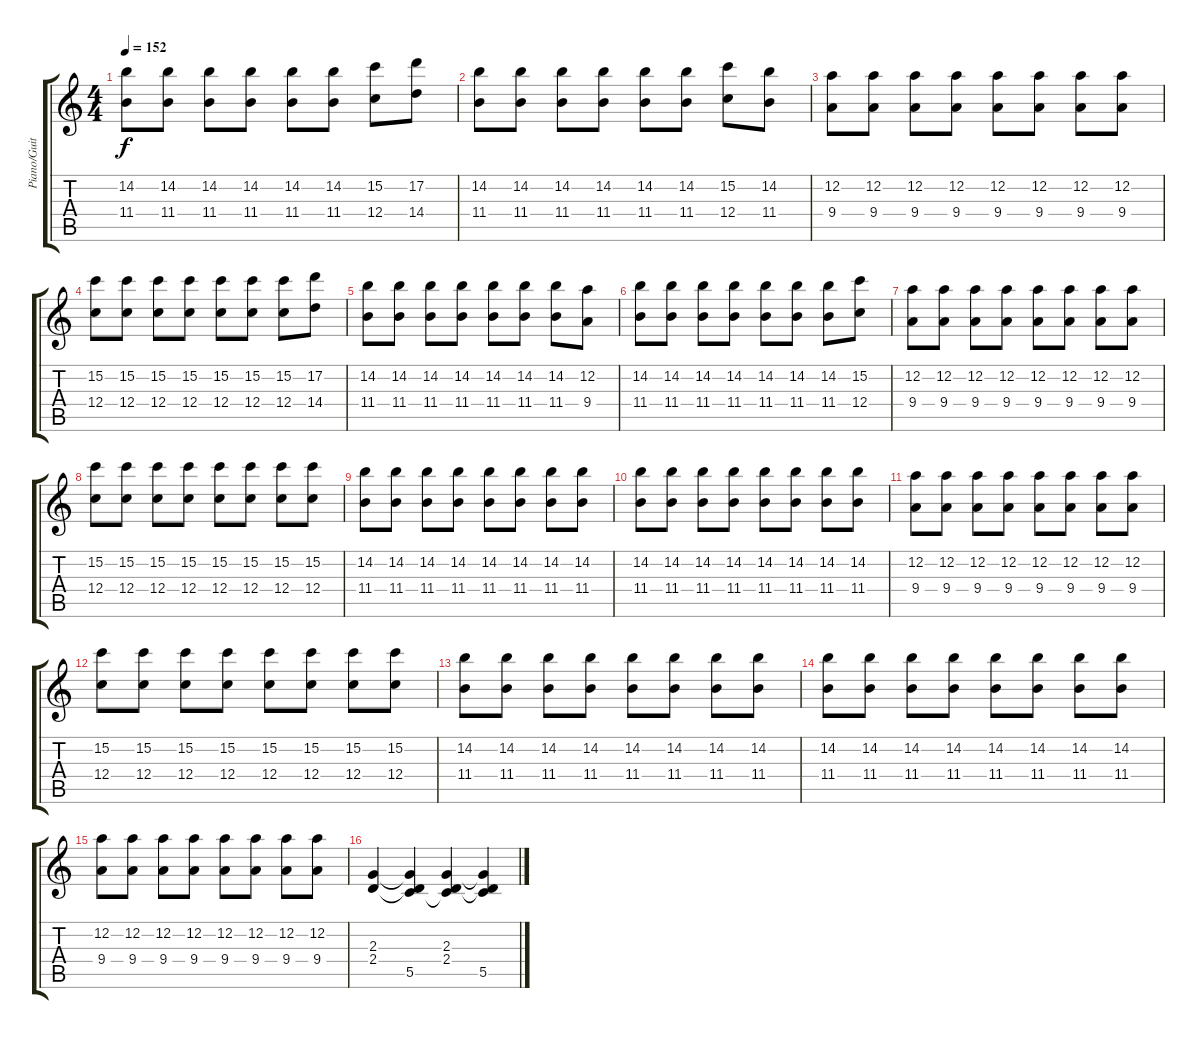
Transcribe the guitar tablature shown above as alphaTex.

\track ("Piano/Guitar 2" "Piano/Guit") {instrument distortionguitar}
\staff {score tabs}
\tuning (D4 A3 F3 C3 G2 C2) {hide}
\ts (4 4)
\tempo 152
\clef g2
\ks c
(14.2 11.4).8{dy f} (14.2 11.4).8 (14.2 11.4).8 (14.2 11.4).8 (14.2 11.4).8 (14.2 11.4).8 (15.2 12.4).8 (17.2 14.4).8 |
(14.2 11.4).8 (14.2 11.4).8 (14.2 11.4).8 (14.2 11.4).8 (14.2 11.4).8 (14.2 11.4).8 (15.2 12.4).8 (14.2 11.4).8 |
(12.2 9.4).8 (12.2 9.4).8 (12.2 9.4).8 (12.2 9.4).8 (12.2 9.4).8 (12.2 9.4).8 (12.2 9.4).8 (12.2 9.4).8 |
(15.2 12.4).8 (15.2 12.4).8 (15.2 12.4).8 (15.2 12.4).8 (15.2 12.4).8 (15.2 12.4).8 (15.2 12.4).8 (17.2 14.4).8 |
(14.2 11.4).8 (14.2 11.4).8 (14.2 11.4).8 (14.2 11.4).8 (14.2 11.4).8 (14.2 11.4).8 (14.2 11.4).8 (12.2 9.4).8 |
(14.2 11.4).8 (14.2 11.4).8 (14.2 11.4).8 (14.2 11.4).8 (14.2 11.4).8 (14.2 11.4).8 (14.2 11.4).8 (15.2 12.4).8 |
(12.2 9.4).8 (12.2 9.4).8 (12.2 9.4).8 (12.2 9.4).8 (12.2 9.4).8 (12.2 9.4).8 (12.2 9.4).8 (12.2 9.4).8 |
(15.2 12.4).8 (15.2 12.4).8 (15.2 12.4).8 (15.2 12.4).8 (15.2 12.4).8 (15.2 12.4).8 (15.2 12.4).8 (15.2 12.4).8 |
(14.2 11.4).8 (14.2 11.4).8 (14.2 11.4).8 (14.2 11.4).8 (14.2 11.4).8 (14.2 11.4).8 (14.2 11.4).8 (14.2 11.4).8 |
(14.2 11.4).8 (14.2 11.4).8 (14.2 11.4).8 (14.2 11.4).8 (14.2 11.4).8 (14.2 11.4).8 (14.2 11.4).8 (14.2 11.4).8 |
(12.2 9.4).8 (12.2 9.4).8 (12.2 9.4).8 (12.2 9.4).8 (12.2 9.4).8 (12.2 9.4).8 (12.2 9.4).8 (12.2 9.4).8 |
(15.2 12.4).8 (15.2 12.4).8 (15.2 12.4).8 (15.2 12.4).8 (15.2 12.4).8 (15.2 12.4).8 (15.2 12.4).8 (15.2 12.4).8 |
(14.2 11.4).8 (14.2 11.4).8 (14.2 11.4).8 (14.2 11.4).8 (14.2 11.4).8 (14.2 11.4).8 (14.2 11.4).8 (14.2 11.4).8 |
(14.2 11.4).8 (14.2 11.4).8 (14.2 11.4).8 (14.2 11.4).8 (14.2 11.4).8 (14.2 11.4).8 (14.2 11.4).8 (14.2 11.4).8 |
(12.2 9.4).8 (12.2 9.4).8 (12.2 9.4).8 (12.2 9.4).8 (12.2 9.4).8 (12.2 9.4).8 (12.2 9.4).8 (12.2 9.4).8 |
(2.3 2.4).4{instrument acousticgrandpiano} (2.3{t} 2.4{t} 5.5).4 (2.3 2.4 5.5{t}).4 (2.3{t} 2.4{t} 5.5).4
